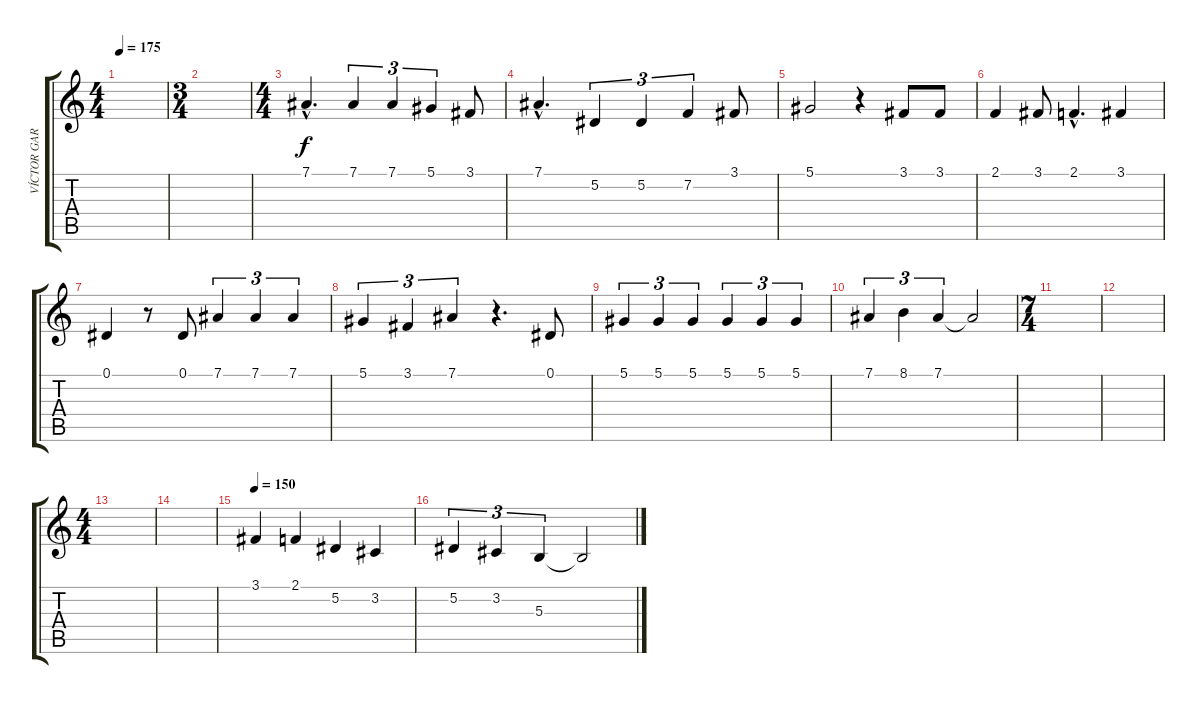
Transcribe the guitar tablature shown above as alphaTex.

\track ("VÍCTOR GARCÍA" "VÍCTOR GAR") {instrument clarinet}
\staff {score tabs}
\tuning (Eb4 Bb3 Gb3 Db3 Ab2 Eb2) {hide}
\ts (4 4)
\tempo 175
\clef g2
\ks c
|
\ts (3 4)
|
\ts (4 4)
7.1{hac}.4{d} 7.1.4{tu (3 2)} 7.1.4{tu (3 2)} 5.1.4{tu (3 2)} 3.1.8 |
7.1{hac}.4{d} 5.2.4{tu (3 2)} 5.2.4{tu (3 2)} 7.2.4{tu (3 2)} 3.1.8 |
5.1.2 r.4 3.1.8 3.1.8 |
2.1.4 3.1.8 2.1{hac}.4{d} 3.1.4 |
0.1.4 r.8 0.1.8 7.1.4{tu (3 2)} 7.1.4{tu (3 2)} 7.1.4{tu (3 2)} |
5.1.4{tu (3 2)} 3.1.4{tu (3 2)} 7.1.4{tu (3 2)} r.4{d} 0.1.8 |
5.1.4{tu (3 2)} 5.1.4{tu (3 2)} 5.1.4{tu (3 2)} 5.1.4{tu (3 2)} 5.1.4{tu (3 2)} 5.1.4{tu (3 2)} |
7.1.4{tu (3 2)} 8.1.4{tu (3 2)} 7.1.4{tu (3 2)} 7.1{t}.2 |
\ts (7 4)
|
|
\ts (4 4)
|
|
\tempo 150
3.1.4 2.1.4 5.2.4 3.2.4 |
5.2.4{tu (3 2)} 3.2.4{tu (3 2)} 5.3.4{tu (3 2)} 5.3{t}.2
